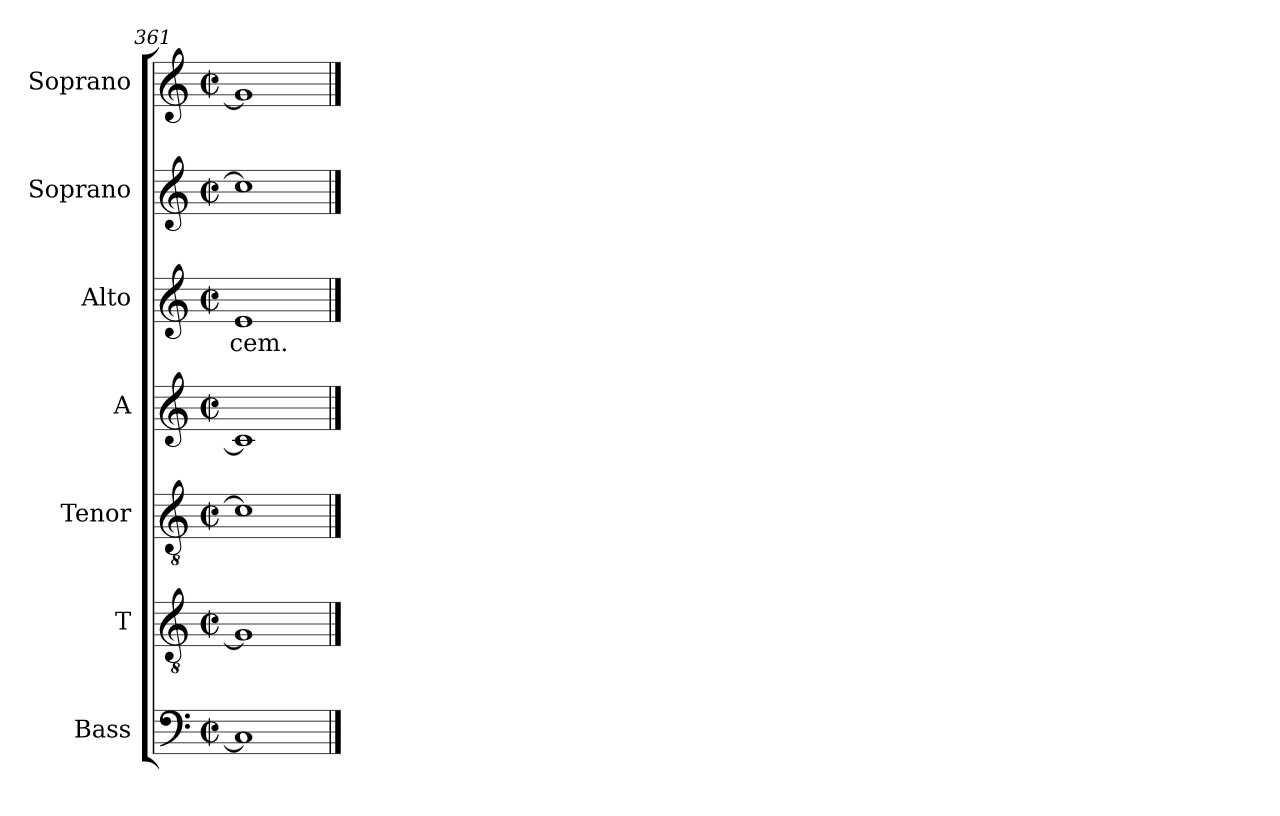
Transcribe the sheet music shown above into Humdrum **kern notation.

**kern	**text	**kern	**text	**kern	**text	**kern	**text	**kern	**text	**kern	**text	**kern	**text
*part7	*part7	*part6	*part6	*part5	*part5	*part4	*part4	*part3	*part3	*part2	*part2	*part1	*part1
*staff7	*staff7	*staff6	*staff6	*staff5	*staff5	*staff4	*staff4	*staff3	*staff3	*staff2	*staff2	*staff1	*staff1
*I"Bass	*	*I"T	*	*I"Tenor	*	*I"A	*	*I"Alto	*	*I"Soprano	*	*I"Soprano	*
*I'B	*	*I'T	*	*I'T	*	*I'A	*	*I'A	*	*I'S	*	*I'S	*
*clefF4	*	*clefGv2	*	*clefGv2	*	*clefG2	*	*clefG2	*	*clefG2	*	*clefG2	*
*k[]	*	*k[]	*	*k[]	*	*k[]	*	*k[]	*	*k[]	*	*k[]	*
*C:	*	*C:	*	*C:	*	*C:	*	*C:	*	*C:	*	*C:	*
*M2/2	*	*M2/2	*	*M2/2	*	*M2/2	*	*M2/2	*	*M2/2	*	*M2/2	*
*met(c|)	*	*met(c|)	*	*met(c|)	*	*met(c|)	*	*met(c|)	*	*met(c|)	*	*met(c|)	*
=361	=361	=361	=361	=361	=361	=361	=361	=361	=361	=361	=361	=361	=361
!	!LO:LY:b:cj	!	!LO:LY:b:cj	!	!LO:LY:b:cj	!	!LO:LY:b:cj	!	!LO:LY:b:cj	!	!LO:LY:b:cj	!	!LO:LY:b:cj
1C]	.	1G]	.	1c]	.	1c]	.	1e	-cem.	1cc]	.	1g]	.
==	==	==	==	==	==	==	==	==	==	==	==	==	==
*-	*-	*-	*-	*-	*-	*-	*-	*-	*-	*-	*-	*-	*-
